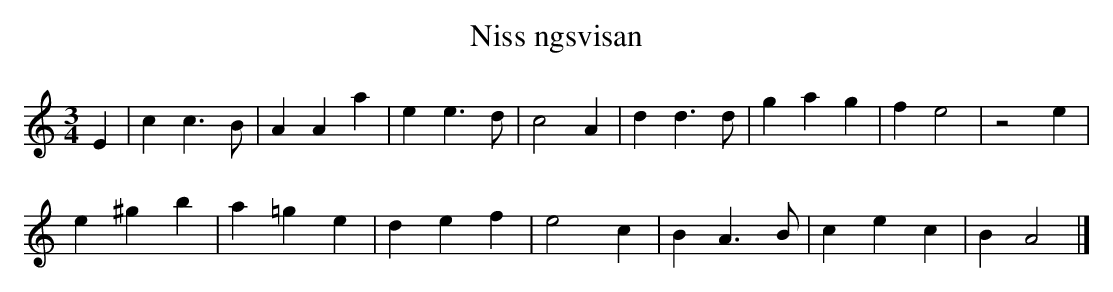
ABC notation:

X:1
T: Niss ngsvisan
M: 3/4
L: 1/8
K: Am
E2|c2 c3 B | A2 A2 a2 | e2 e3 d | c4 A2 | d2 d3 d | g2 a2 g2 | f2 e4 |z4 e2 |
e2^g2 b2 | a2 =g2 e2 | d2 e2 f2 | e4 c2 | B2 A3 B | c2 e2 c2 | B2 A4 |]
